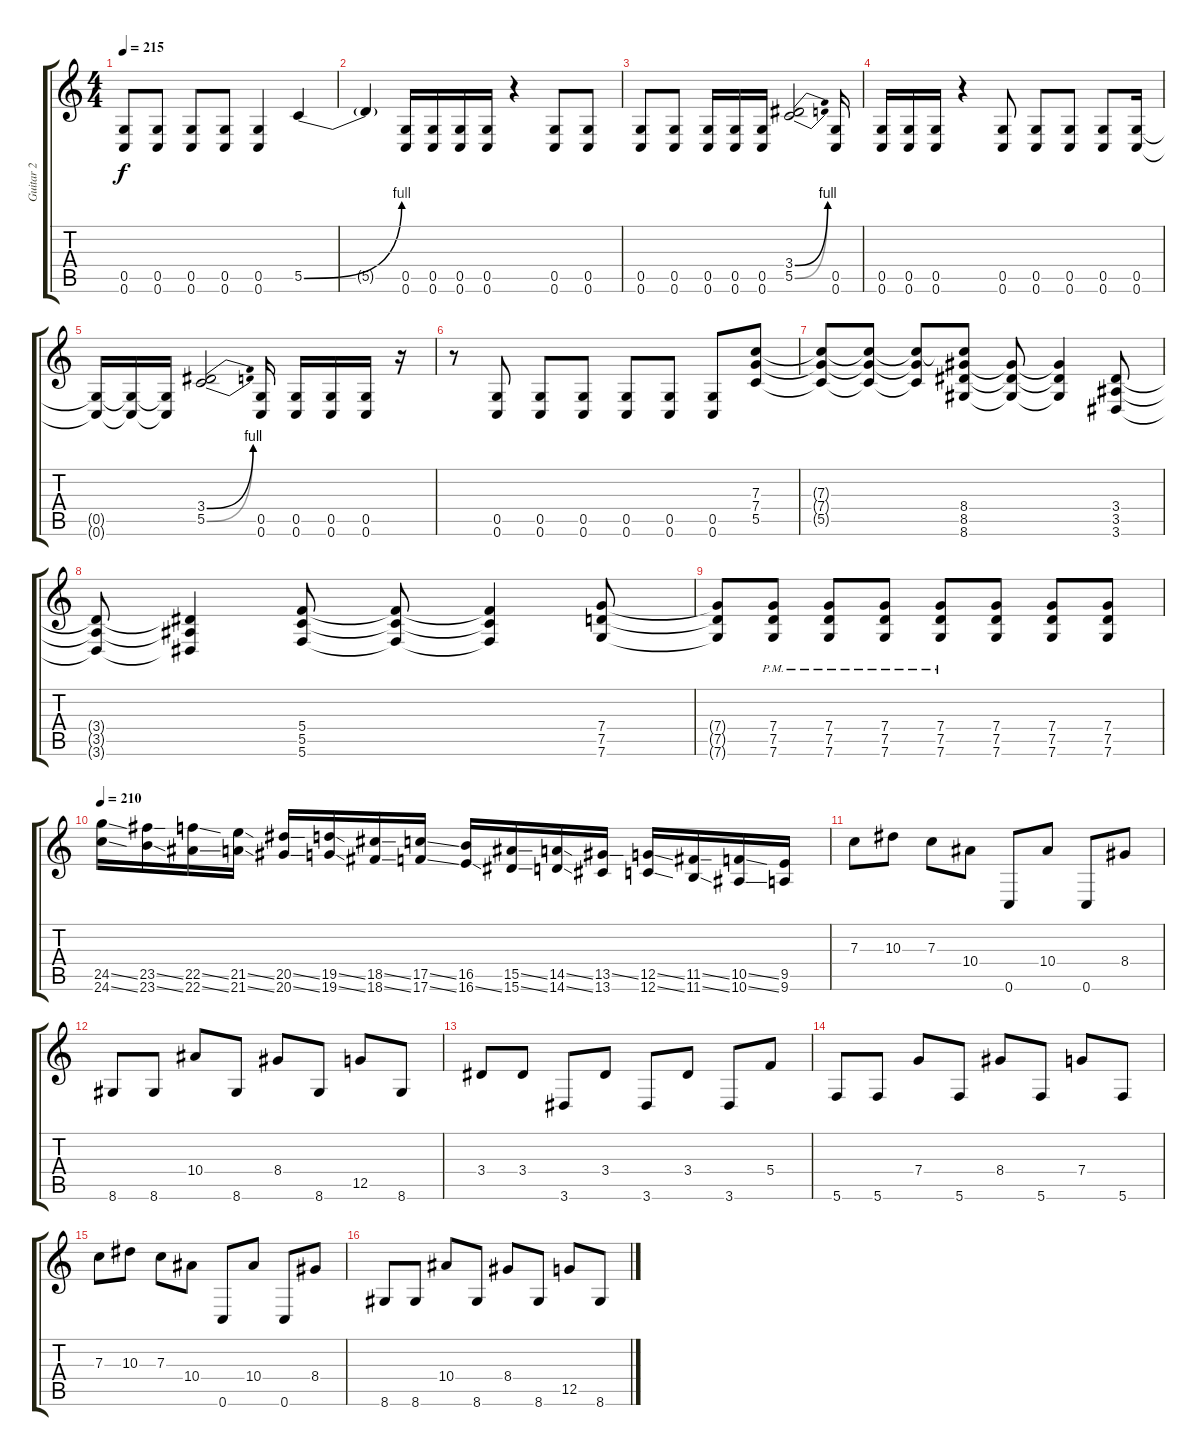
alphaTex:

\track ("Guitar 2" "Guitar 2") {instrument distortionguitar}
\staff {score tabs}
\tuning (D4 A3 F3 C3 G2 C2) {hide}
\ts (4 4)
\tempo 215
\clef g2
\ks c
(0.5 0.6).8{dy f} (0.5 0.6).8 (0.5 0.6).8 (0.5 0.6).8 (0.5 0.6).4 5.5{be (bend 0 0 60 4)}.4 |
5.5{t}.4 (0.5 0.6).16 (0.5 0.6).16 (0.5 0.6).16 (0.5 0.6).16 r.4 (0.5 0.6).8 (0.5 0.6).8 |
(0.5 0.6).8 (0.5 0.6).8 (0.5 0.6).16 (0.5 0.6).16 (0.5 0.6).16 (3.4{be (bend 0 0 60 4)} 5.5{be (bend 0 0 60 4)}).2 (0.5 0.6).16 |
(0.5 0.6).16 (0.5 0.6).16 (0.5 0.6).16 r.4 (0.5 0.6).8 (0.5 0.6).8 (0.5 0.6).8 (0.5 0.6).8 (0.5 0.6).16 |
(0.5{t} 0.6{t}).16 (0.5{t} 0.6{t}).16 (0.5{t} 0.6{t}).16 (3.4{be (bend 0 0 60 4)} 5.5{be (bend 0 0 60 4)}).2 (0.5 0.6).16 (0.5 0.6).16 (0.5 0.6).16 (0.5 0.6).16 r.16 |
r.8 (0.5 0.6).8 (0.5 0.6).8 (0.5 0.6).8 (0.5 0.6).8 (0.5 0.6).8 (0.5 0.6).8 (7.3 7.4 5.5).8 |
(7.3{t} 7.4{t} 5.5{t}).8 (7.3{t} 7.4{t} 5.5{t}).8 (7.3{t} 7.4{t} 5.5{t}).8 (7.3{t} 8.4 8.5 8.6).8 (8.4{t} 8.5{t} 8.6{t}).8 (8.4{t} 8.5{t} 8.6{t}).4 (3.4 3.5 3.6).8 |
(3.4{t} 3.5{t} 3.6{t}).8 (3.4{t} 3.5{t} 3.6{t}).4 (5.4 5.5 5.6).8 (5.4{t} 5.5{t} 5.6{t}).8 (5.4{t} 5.5{t} 5.6{t}).4 (7.4 7.5 7.6).8 |
(7.4{t} 7.5{t} 7.6{t}).8 (7.4{pm} 7.5{pm} 7.6{pm}).8 (7.4{pm} 7.5{pm} 7.6{pm}).8 (7.4{pm} 7.5{pm} 7.6{pm}).8 (7.4{pm} 7.5{pm} 7.6{pm}).8 (7.4 7.5 7.6).8 (7.4 7.5 7.6).8 (7.4 7.5 7.6).8 |
\tempo 210
(24.5{ss} 24.6{ss}).16 (23.5{ss} 23.6{ss}).16 (22.5{ss} 22.6{ss}).16 (21.5{ss} 21.6{ss}).16 (20.5{ss} 20.6{ss}).16 (19.5{ss} 19.6{ss}).16 (18.5{ss} 18.6{ss}).16 (17.5{ss} 17.6{ss}).16 (16.5 16.6{ss}).16 (15.5{ss} 15.6{ss}).16 (14.5{ss} 14.6{ss}).16 (13.5{ss} 13.6).16 (12.5{ss} 12.6{ss}).16 (11.5{ss} 11.6{ss}).16 (10.5{ss} 10.6{ss}).16 (9.5 9.6).16 |
7.3.8 10.3.8 7.3.8 10.4.8 0.6.8 10.4.8 0.6.8 8.4.8 |
8.6.8 8.6.8 10.4.8 8.6.8 8.4.8 8.6.8 12.5.8 8.6.8 |
3.4.8 3.4.8 3.6.8 3.4.8 3.6.8 3.4.8 3.6.8 5.4.8 |
5.6.8 5.6.8 7.4.8 5.6.8 8.4.8 5.6.8 7.4.8 5.6.8 |
7.3.8 10.3.8 7.3.8 10.4.8 0.6.8 10.4.8 0.6.8 8.4.8 |
8.6.8 8.6.8 10.4.8 8.6.8 8.4.8 8.6.8 12.5.8 8.6.8
